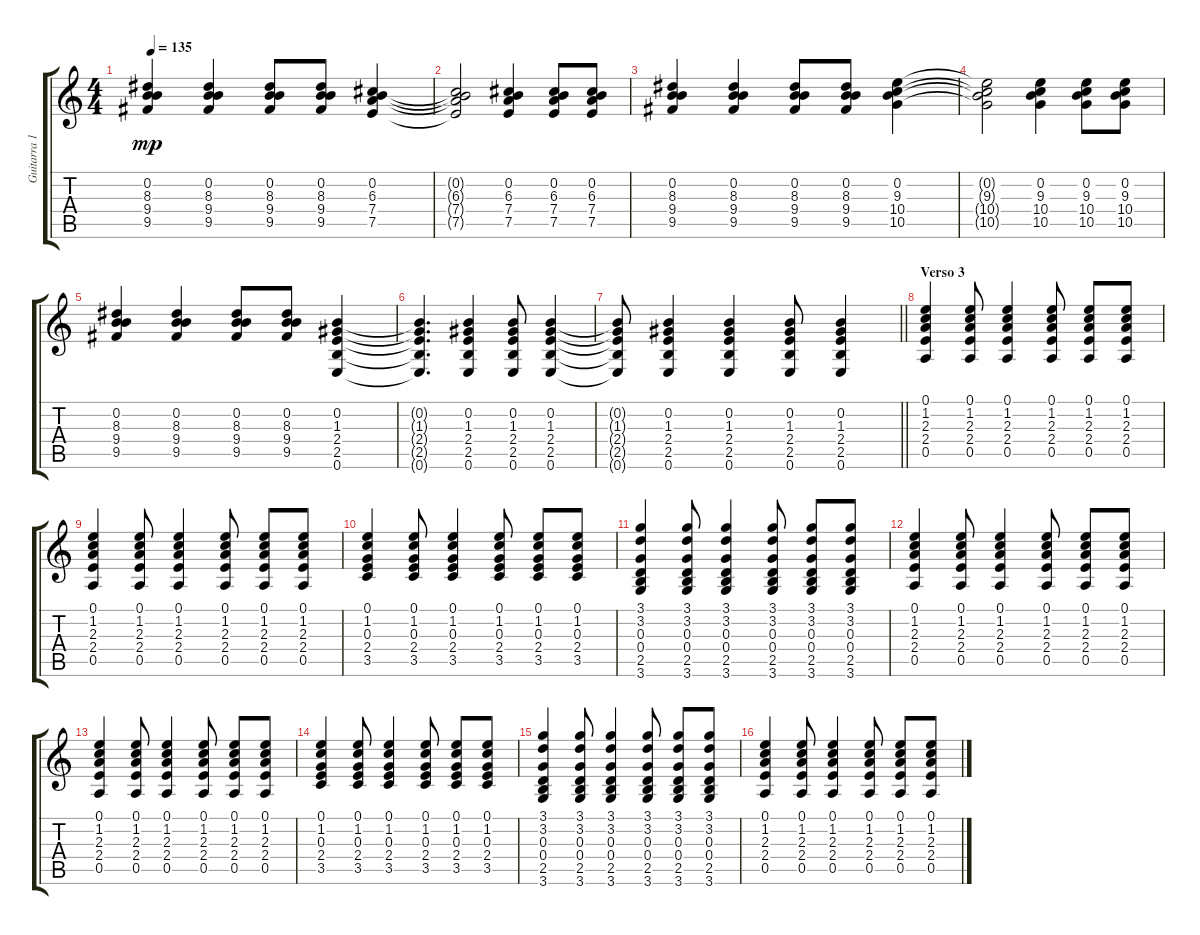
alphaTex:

\track ("Guitarra 1" "Guitarra 1") {instrument acousticguitarsteel}
\staff {score tabs}
\tuning (E4 B3 G3 D3 A2 E2) {hide}
\ts (4 4)
\tempo 135
\clef g2
\ks c
(0.2 8.3 9.4 9.5).4{dy mp} (0.2 8.3 9.4 9.5).4 (0.2 8.3 9.4 9.5).8 (0.2 8.3 9.4 9.5).8 (0.2 6.3 7.4 7.5).4 |
(0.2{t} 6.3{t} 7.4{t} 7.5{t}).2 (0.2 6.3 7.4 7.5).4 (0.2 6.3 7.4 7.5).8 (0.2 6.3 7.4 7.5).8 |
(0.2 8.3 9.4 9.5).4 (0.2 8.3 9.4 9.5).4 (0.2 8.3 9.4 9.5).8 (0.2 8.3 9.4 9.5).8 (0.2 9.3 10.4 10.5).4 |
(0.2{t} 9.3{t} 10.4{t} 10.5{t}).2 (0.2 9.3 10.4 10.5).4 (0.2 9.3 10.4 10.5).8 (0.2 9.3 10.4 10.5).8 |
(0.2 8.3 9.4 9.5).4 (0.2 8.3 9.4 9.5).4 (0.2 8.3 9.4 9.5).8 (0.2 8.3 9.4 9.5).8 (0.2 1.3 2.4 2.5 0.6).4 |
(0.2{t} 1.3{t} 2.4{t} 2.5{t} 0.6{t}).4{d} (0.2 1.3 2.4 2.5 0.6).4 (0.2 1.3 2.4 2.5 0.6).8 (0.2 1.3 2.4 2.5 0.6).4 |
\barLineRight lightlight
(0.2{t} 1.3{t} 2.4{t} 2.5{t} 0.6{t}).8 (0.2 1.3 2.4 2.5 0.6).4 (0.2 1.3 2.4 2.5 0.6).4 (0.2 1.3 2.4 2.5 0.6).8 (0.2 1.3 2.4 2.5 0.6).4 |
\section ("" "Verso 3")
(0.1 1.2 2.3 2.4 0.5).4 (0.1 1.2 2.3 2.4 0.5).8 (0.1 1.2 2.3 2.4 0.5).4 (0.1 1.2 2.3 2.4 0.5).8 (0.1 1.2 2.3 2.4 0.5).8 (0.1 1.2 2.3 2.4 0.5).8 |
(0.1 1.2 2.3 2.4 0.5).4 (0.1 1.2 2.3 2.4 0.5).8 (0.1 1.2 2.3 2.4 0.5).4 (0.1 1.2 2.3 2.4 0.5).8 (0.1 1.2 2.3 2.4 0.5).8 (0.1 1.2 2.3 2.4 0.5).8 |
(0.1 1.2 0.3 2.4 3.5).4 (0.1 1.2 0.3 2.4 3.5).8 (0.1 1.2 0.3 2.4 3.5).4 (0.1 1.2 0.3 2.4 3.5).8 (0.1 1.2 0.3 2.4 3.5).8 (0.1 1.2 0.3 2.4 3.5).8 |
(3.1 3.2 0.3 0.4 2.5 3.6).4 (3.1 3.2 0.3 0.4 2.5 3.6).8 (3.1 3.2 0.3 0.4 2.5 3.6).4 (3.1 3.2 0.3 0.4 2.5 3.6).8 (3.1 3.2 0.3 0.4 2.5 3.6).8 (3.1 3.2 0.3 0.4 2.5 3.6).8 |
(0.1 1.2 2.3 2.4 0.5).4 (0.1 1.2 2.3 2.4 0.5).8 (0.1 1.2 2.3 2.4 0.5).4 (0.1 1.2 2.3 2.4 0.5).8 (0.1 1.2 2.3 2.4 0.5).8 (0.1 1.2 2.3 2.4 0.5).8 |
(0.1 1.2 2.3 2.4 0.5).4 (0.1 1.2 2.3 2.4 0.5).8 (0.1 1.2 2.3 2.4 0.5).4 (0.1 1.2 2.3 2.4 0.5).8 (0.1 1.2 2.3 2.4 0.5).8 (0.1 1.2 2.3 2.4 0.5).8 |
(0.1 1.2 0.3 2.4 3.5).4 (0.1 1.2 0.3 2.4 3.5).8 (0.1 1.2 0.3 2.4 3.5).4 (0.1 1.2 0.3 2.4 3.5).8 (0.1 1.2 0.3 2.4 3.5).8 (0.1 1.2 0.3 2.4 3.5).8 |
(3.1 3.2 0.3 0.4 2.5 3.6).4 (3.1 3.2 0.3 0.4 2.5 3.6).8 (3.1 3.2 0.3 0.4 2.5 3.6).4 (3.1 3.2 0.3 0.4 2.5 3.6).8 (3.1 3.2 0.3 0.4 2.5 3.6).8 (3.1 3.2 0.3 0.4 2.5 3.6).8 |
(0.1 1.2 2.3 2.4 0.5).4 (0.1 1.2 2.3 2.4 0.5).8 (0.1 1.2 2.3 2.4 0.5).4 (0.1 1.2 2.3 2.4 0.5).8 (0.1 1.2 2.3 2.4 0.5).8 (0.1 1.2 2.3 2.4 0.5).8
